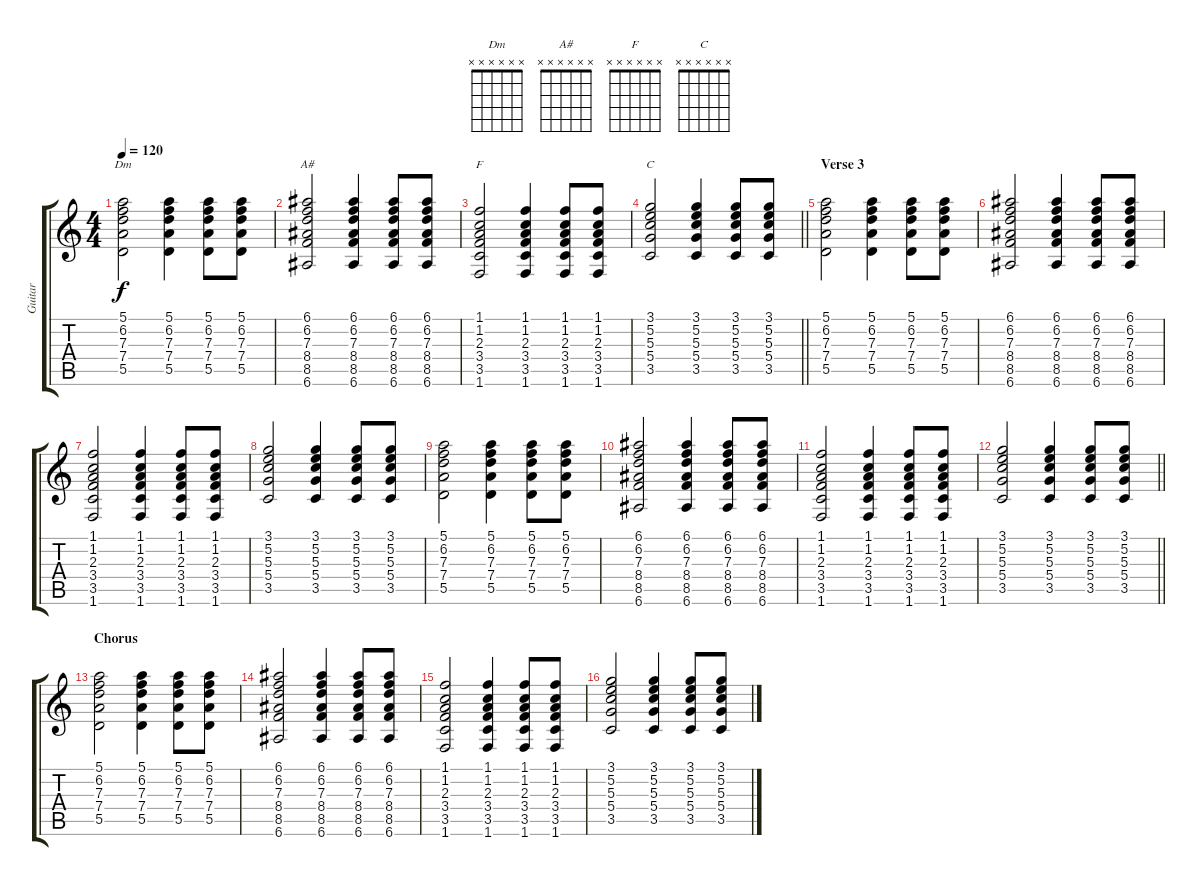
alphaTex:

\track ("Guitar" "Guitar") {instrument acousticguitarsteel}
\staff {score tabs}
\tuning (E4 B3 G3 D3 A2 E2) {hide}
\chord ("Dm" x x x x x x)
\chord ("A#" x x x x x x)
\chord ("F" x x x x x x)
\chord ("C" x x x x x x)
\ts (4 4)
\tempo 120
\clef g2
\ks c
(5.1 6.2 7.3 7.4 5.5).2{ch "Dm" dy f} (5.1 6.2 7.3 7.4 5.5).4 (5.1 6.2 7.3 7.4 5.5).8 (5.1 6.2 7.3 7.4 5.5).8 |
(6.1 6.2 7.3 8.4 8.5 6.6).2{ch "A#"} (6.1 6.2 7.3 8.4 8.5 6.6).4 (6.1 6.2 7.3 8.4 8.5 6.6).8 (6.1 6.2 7.3 8.4 8.5 6.6).8 |
(1.1 1.2 2.3 3.4 3.5 1.6).2{ch "F"} (1.1 1.2 2.3 3.4 3.5 1.6).4 (1.1 1.2 2.3 3.4 3.5 1.6).8 (1.1 1.2 2.3 3.4 3.5 1.6).8 |
\barLineRight lightlight
(3.1 5.2 5.3 5.4 3.5).2{ch "C"} (3.1 5.2 5.3 5.4 3.5).4 (3.1 5.2 5.3 5.4 3.5).8 (3.1 5.2 5.3 5.4 3.5).8 |
\section ("" "Verse 3")
(5.1 6.2 7.3 7.4 5.5).2 (5.1 6.2 7.3 7.4 5.5).4 (5.1 6.2 7.3 7.4 5.5).8 (5.1 6.2 7.3 7.4 5.5).8 |
(6.1 6.2 7.3 8.4 8.5 6.6).2 (6.1 6.2 7.3 8.4 8.5 6.6).4 (6.1 6.2 7.3 8.4 8.5 6.6).8 (6.1 6.2 7.3 8.4 8.5 6.6).8 |
(1.1 1.2 2.3 3.4 3.5 1.6).2 (1.1 1.2 2.3 3.4 3.5 1.6).4 (1.1 1.2 2.3 3.4 3.5 1.6).8 (1.1 1.2 2.3 3.4 3.5 1.6).8 |
(3.1 5.2 5.3 5.4 3.5).2 (3.1 5.2 5.3 5.4 3.5).4 (3.1 5.2 5.3 5.4 3.5).8 (3.1 5.2 5.3 5.4 3.5).8 |
(5.1 6.2 7.3 7.4 5.5).2 (5.1 6.2 7.3 7.4 5.5).4 (5.1 6.2 7.3 7.4 5.5).8 (5.1 6.2 7.3 7.4 5.5).8 |
(6.1 6.2 7.3 8.4 8.5 6.6).2 (6.1 6.2 7.3 8.4 8.5 6.6).4 (6.1 6.2 7.3 8.4 8.5 6.6).8 (6.1 6.2 7.3 8.4 8.5 6.6).8 |
(1.1 1.2 2.3 3.4 3.5 1.6).2 (1.1 1.2 2.3 3.4 3.5 1.6).4 (1.1 1.2 2.3 3.4 3.5 1.6).8 (1.1 1.2 2.3 3.4 3.5 1.6).8 |
\barLineRight lightlight
(3.1 5.2 5.3 5.4 3.5).2 (3.1 5.2 5.3 5.4 3.5).4 (3.1 5.2 5.3 5.4 3.5).8 (3.1 5.2 5.3 5.4 3.5).8 |
\section ("" "Chorus")
(5.1 6.2 7.3 7.4 5.5).2 (5.1 6.2 7.3 7.4 5.5).4 (5.1 6.2 7.3 7.4 5.5).8 (5.1 6.2 7.3 7.4 5.5).8 |
(6.1 6.2 7.3 8.4 8.5 6.6).2 (6.1 6.2 7.3 8.4 8.5 6.6).4 (6.1 6.2 7.3 8.4 8.5 6.6).8 (6.1 6.2 7.3 8.4 8.5 6.6).8 |
(1.1 1.2 2.3 3.4 3.5 1.6).2 (1.1 1.2 2.3 3.4 3.5 1.6).4 (1.1 1.2 2.3 3.4 3.5 1.6).8 (1.1 1.2 2.3 3.4 3.5 1.6).8 |
(3.1 5.2 5.3 5.4 3.5).2 (3.1 5.2 5.3 5.4 3.5).4 (3.1 5.2 5.3 5.4 3.5).8 (3.1 5.2 5.3 5.4 3.5).8
